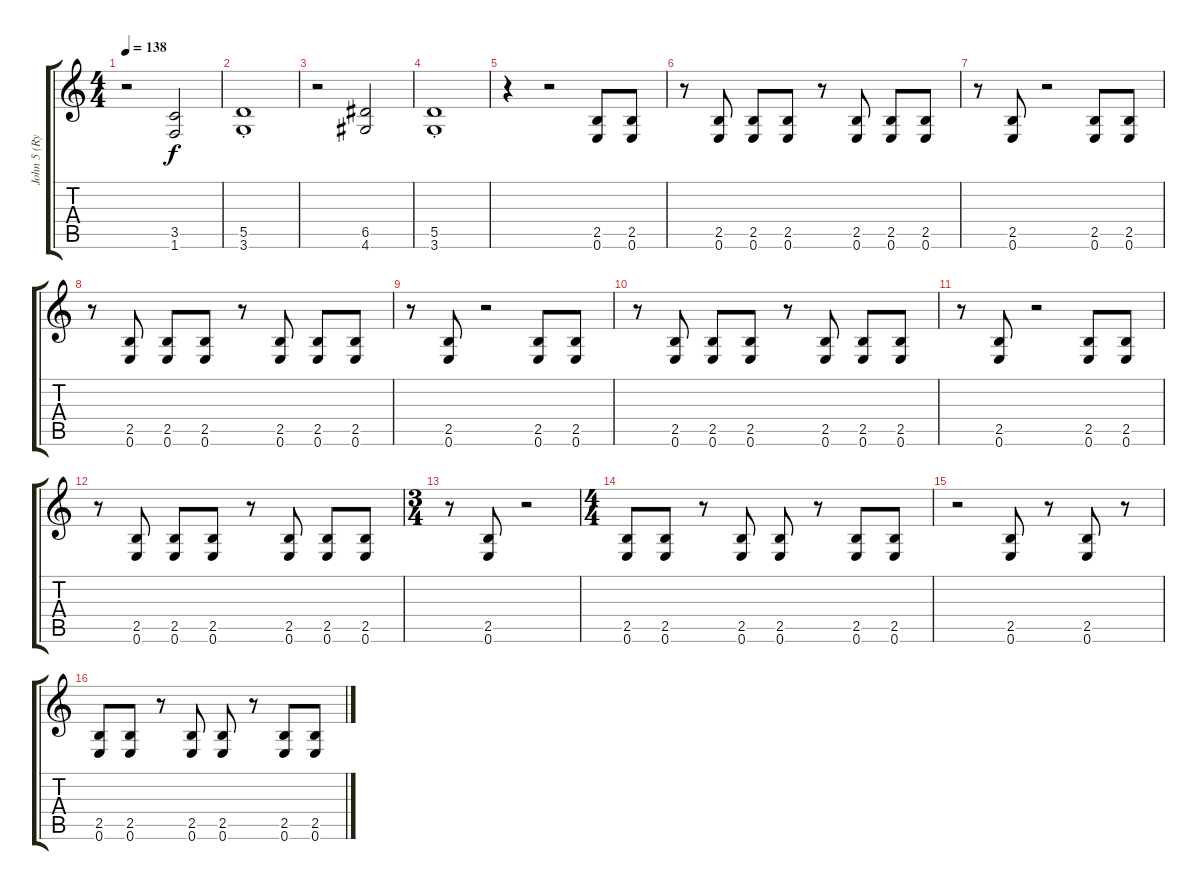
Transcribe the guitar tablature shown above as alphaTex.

\track ("John 5 (Rythmic)" "John 5 (Ry") {instrument distortionguitar}
\staff {score tabs}
\tuning (E4 B3 G3 D3 A2 E2) {hide}
\ts (4 4)
\tempo 138
\clef g2
\ks c
r.2{dy f} (3.5 1.6).2 |
(5.5{st} 3.6{st}).1 |
r.2 (6.5 4.6).2 |
(5.5{st} 3.6{st}).1 |
r.4 r.2 (2.5 0.6).8 (2.5 0.6).8 |
r.8 (2.5 0.6).8 (2.5 0.6).8 (2.5 0.6).8 r.8 (2.5 0.6).8 (2.5 0.6).8 (2.5 0.6).8 |
r.8 (2.5 0.6).8 r.2 (2.5 0.6).8 (2.5 0.6).8 |
r.8 (2.5 0.6).8 (2.5 0.6).8 (2.5 0.6).8 r.8 (2.5 0.6).8 (2.5 0.6).8 (2.5 0.6).8 |
r.8 (2.5 0.6).8 r.2 (2.5 0.6).8 (2.5 0.6).8 |
r.8 (2.5 0.6).8 (2.5 0.6).8 (2.5 0.6).8 r.8 (2.5 0.6).8 (2.5 0.6).8 (2.5 0.6).8 |
r.8 (2.5 0.6).8 r.2 (2.5 0.6).8 (2.5 0.6).8 |
r.8 (2.5 0.6).8 (2.5 0.6).8 (2.5 0.6).8 r.8 (2.5 0.6).8 (2.5 0.6).8 (2.5 0.6).8 |
\ts (3 4)
r.8 (2.5 0.6).8 r.2 |
\ts (4 4)
(2.5 0.6).8 (2.5 0.6).8 r.8 (2.5 0.6).8 (2.5 0.6).8 r.8 (2.5 0.6).8 (2.5 0.6).8 |
r.2 (2.5 0.6).8 r.8 (2.5 0.6).8 r.8 |
(2.5 0.6).8 (2.5 0.6).8 r.8 (2.5 0.6).8 (2.5 0.6).8 r.8 (2.5 0.6).8 (2.5 0.6).8
